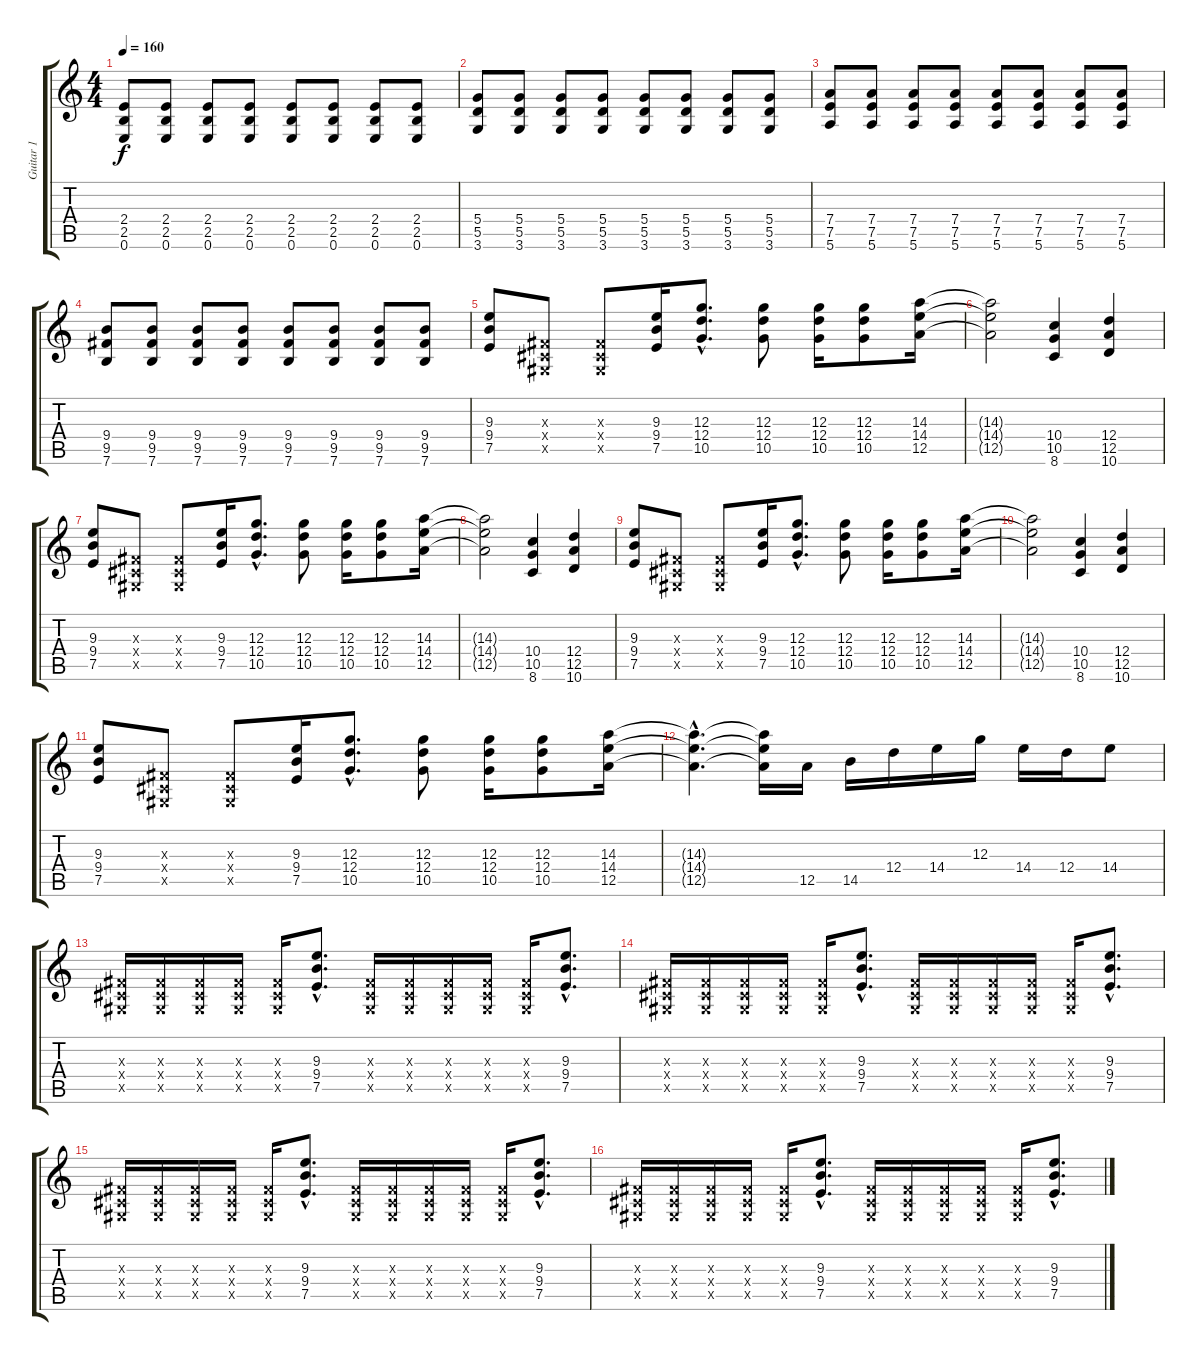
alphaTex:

\track ("Guitar 1" "Guitar 1") {instrument distortionguitar}
\staff {score tabs}
\tuning (E4 B3 G3 D3 A2 E2) {hide}
\ts (4 4)
\tempo 160
\clef g2
\ks c
(2.4 2.5 0.6).8{dy f} (2.4 2.5 0.6).8 (2.4 2.5 0.6).8 (2.4 2.5 0.6).8 (2.4 2.5 0.6).8 (2.4 2.5 0.6).8 (2.4 2.5 0.6).8 (2.4 2.5 0.6).8 |
(5.4 5.5 3.6).8 (5.4 5.5 3.6).8 (5.4 5.5 3.6).8 (5.4 5.5 3.6).8 (5.4 5.5 3.6).8 (5.4 5.5 3.6).8 (5.4 5.5 3.6).8 (5.4 5.5 3.6).8 |
(7.4 7.5 5.6).8 (7.4 7.5 5.6).8 (7.4 7.5 5.6).8 (7.4 7.5 5.6).8 (7.4 7.5 5.6).8 (7.4 7.5 5.6).8 (7.4 7.5 5.6).8 (7.4 7.5 5.6).8 |
(9.4 9.5 7.6).8 (9.4 9.5 7.6).8 (9.4 9.5 7.6).8 (9.4 9.5 7.6).8 (9.4 9.5 7.6).8 (9.4 9.5 7.6).8 (9.4 9.5 7.6).8 (9.4 9.5 7.6).8 |
(9.3 9.4 7.5).8 (-1.3{x} -1.4{x} -1.5{x}).8 (-1.3{x} -1.4{x} -1.5{x}).8 (9.3 9.4 7.5).16 (12.3{hac} 12.4{hac} 10.5{hac}).8{d} (12.3 12.4 10.5).8 (12.3 12.4 10.5).16 (12.3 12.4 10.5).8 (14.3 14.4 12.5).16 |
(14.3{t} 14.4{t} 12.5{t}).2 (10.4 10.5 8.6).4 (12.4 12.5 10.6).4 |
(9.3 9.4 7.5).8 (-1.3{x} -1.4{x} -1.5{x}).8 (-1.3{x} -1.4{x} -1.5{x}).8 (9.3 9.4 7.5).16 (12.3{hac} 12.4{hac} 10.5{hac}).8{d} (12.3 12.4 10.5).8 (12.3 12.4 10.5).16 (12.3 12.4 10.5).8 (14.3 14.4 12.5).16 |
(14.3{t} 14.4{t} 12.5{t}).2 (10.4 10.5 8.6).4 (12.4 12.5 10.6).4 |
(9.3 9.4 7.5).8 (-1.3{x} -1.4{x} -1.5{x}).8 (-1.3{x} -1.4{x} -1.5{x}).8 (9.3 9.4 7.5).16 (12.3{hac} 12.4{hac} 10.5{hac}).8{d} (12.3 12.4 10.5).8 (12.3 12.4 10.5).16 (12.3 12.4 10.5).8 (14.3 14.4 12.5).16 |
(14.3{t} 14.4{t} 12.5{t}).2 (10.4 10.5 8.6).4 (12.4 12.5 10.6).4 |
(9.3 9.4 7.5).8 (-1.3{x} -1.4{x} -1.5{x}).8 (-1.3{x} -1.4{x} -1.5{x}).8 (9.3 9.4 7.5).16 (12.3{hac} 12.4{hac} 10.5{hac}).8{d} (12.3 12.4 10.5).8 (12.3 12.4 10.5).16 (12.3 12.4 10.5).8 (14.3 14.4 12.5).16 |
(14.3{hac t} 14.4{hac t} 12.5{hac t}).4{d} (14.3{t} 14.4{t} 12.5{t}).16 12.5.16 14.5.16 12.4.16 14.4.16 12.3.16 14.4.16 12.4.16 14.4.8 |
(-1.3{x} -1.4{x} -1.5{x}).16 (-1.3{x} -1.4{x} -1.5{x}).16 (-1.3{x} -1.4{x} -1.5{x}).16 (-1.3{x} -1.4{x} -1.5{x}).16 (-1.3{x} -1.4{x} -1.5{x}).16 (9.3{hac} 9.4{hac} 7.5{hac}).8{d} (-1.3{x} -1.4{x} -1.5{x}).16 (-1.3{x} -1.4{x} -1.5{x}).16 (-1.3{x} -1.4{x} -1.5{x}).16 (-1.3{x} -1.4{x} -1.5{x}).16 (-1.3{x} -1.4{x} -1.5{x}).16 (9.3{hac} 9.4{hac} 7.5{hac}).8{d} |
(-1.3{x} -1.4{x} -1.5{x}).16 (-1.3{x} -1.4{x} -1.5{x}).16 (-1.3{x} -1.4{x} -1.5{x}).16 (-1.3{x} -1.4{x} -1.5{x}).16 (-1.3{x} -1.4{x} -1.5{x}).16 (9.3{hac} 9.4{hac} 7.5{hac}).8{d} (-1.3{x} -1.4{x} -1.5{x}).16 (-1.3{x} -1.4{x} -1.5{x}).16 (-1.3{x} -1.4{x} -1.5{x}).16 (-1.3{x} -1.4{x} -1.5{x}).16 (-1.3{x} -1.4{x} -1.5{x}).16 (9.3{hac} 9.4{hac} 7.5{hac}).8{d} |
(-1.3{x} -1.4{x} -1.5{x}).16 (-1.3{x} -1.4{x} -1.5{x}).16 (-1.3{x} -1.4{x} -1.5{x}).16 (-1.3{x} -1.4{x} -1.5{x}).16 (-1.3{x} -1.4{x} -1.5{x}).16 (9.3{hac} 9.4{hac} 7.5{hac}).8{d} (-1.3{x} -1.4{x} -1.5{x}).16 (-1.3{x} -1.4{x} -1.5{x}).16 (-1.3{x} -1.4{x} -1.5{x}).16 (-1.3{x} -1.4{x} -1.5{x}).16 (-1.3{x} -1.4{x} -1.5{x}).16 (9.3{hac} 9.4{hac} 7.5{hac}).8{d} |
(-1.3{x} -1.4{x} -1.5{x}).16 (-1.3{x} -1.4{x} -1.5{x}).16 (-1.3{x} -1.4{x} -1.5{x}).16 (-1.3{x} -1.4{x} -1.5{x}).16 (-1.3{x} -1.4{x} -1.5{x}).16 (9.3{hac} 9.4{hac} 7.5{hac}).8{d} (-1.3{x} -1.4{x} -1.5{x}).16 (-1.3{x} -1.4{x} -1.5{x}).16 (-1.3{x} -1.4{x} -1.5{x}).16 (-1.3{x} -1.4{x} -1.5{x}).16 (-1.3{x} -1.4{x} -1.5{x}).16 (9.3{hac} 9.4{hac} 7.5{hac}).8{d}
